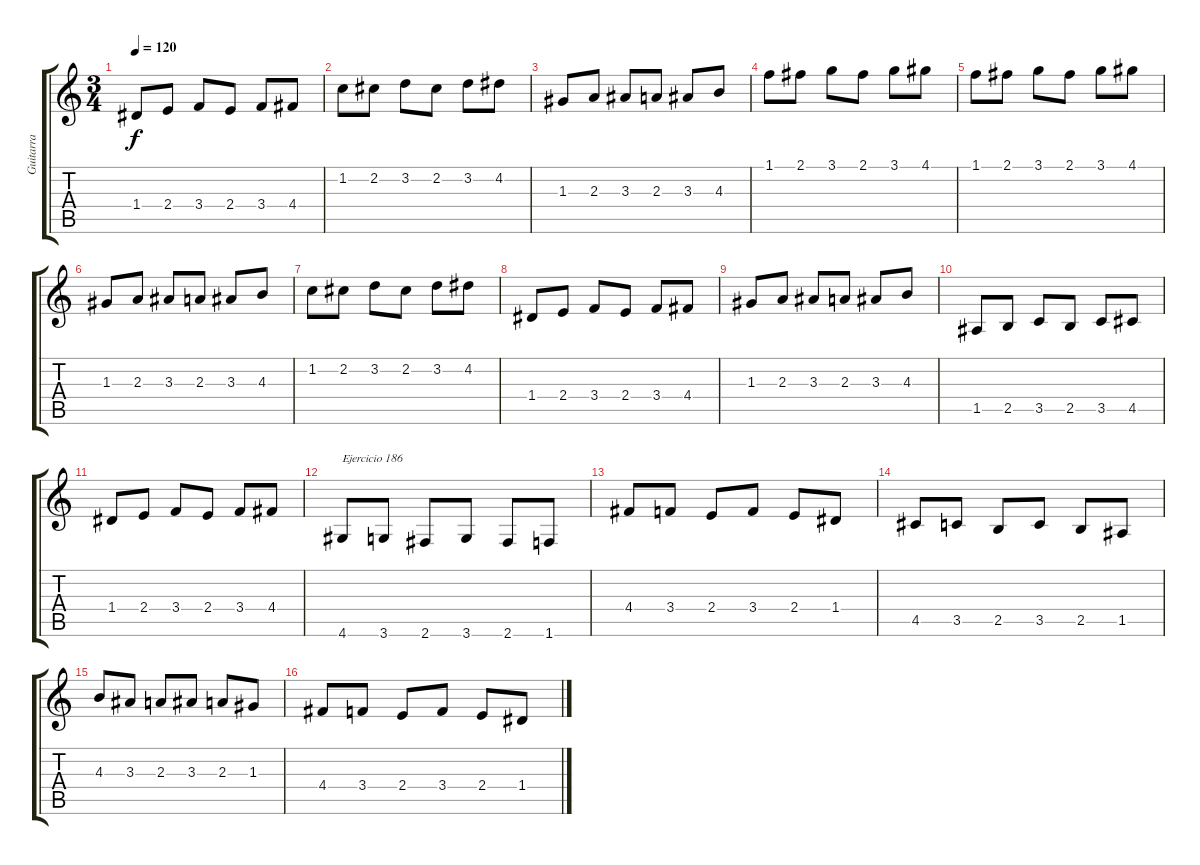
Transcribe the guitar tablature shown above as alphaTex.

\track ("Guitarra " "Guitarra ") {instrument acousticguitarnylon}
\staff {score tabs}
\tuning (E4 B3 G3 D3 A2 E2) {hide}
\ts (3 4)
\tempo 120
\clef g2
\ks c
1.4.8{dy f} 2.4.8 3.4.8 2.4.8 3.4.8 4.4.8 |
1.2.8 2.2.8 3.2.8 2.2.8 3.2.8 4.2.8 |
1.3.8 2.3.8 3.3.8 2.3.8 3.3.8 4.3.8 |
1.1.8 2.1.8 3.1.8 2.1.8 3.1.8 4.1.8 |
1.1.8 2.1.8 3.1.8 2.1.8 3.1.8 4.1.8 |
1.3.8 2.3.8 3.3.8 2.3.8 3.3.8 4.3.8 |
1.2.8 2.2.8 3.2.8 2.2.8 3.2.8 4.2.8 |
1.4.8 2.4.8 3.4.8 2.4.8 3.4.8 4.4.8 |
1.3.8 2.3.8 3.3.8 2.3.8 3.3.8 4.3.8 |
1.5.8 2.5.8 3.5.8 2.5.8 3.5.8 4.5.8 |
1.4.8 2.4.8 3.4.8 2.4.8 3.4.8 4.4.8 |
4.6.8{txt "Ejercicio 186"} 3.6.8 2.6.8 3.6.8 2.6.8 1.6.8 |
4.4.8 3.4.8 2.4.8 3.4.8 2.4.8 1.4.8 |
4.5.8 3.5.8 2.5.8 3.5.8 2.5.8 1.5.8 |
4.3.8 3.3.8 2.3.8 3.3.8 2.3.8 1.3.8 |
4.4.8 3.4.8 2.4.8 3.4.8 2.4.8 1.4.8
